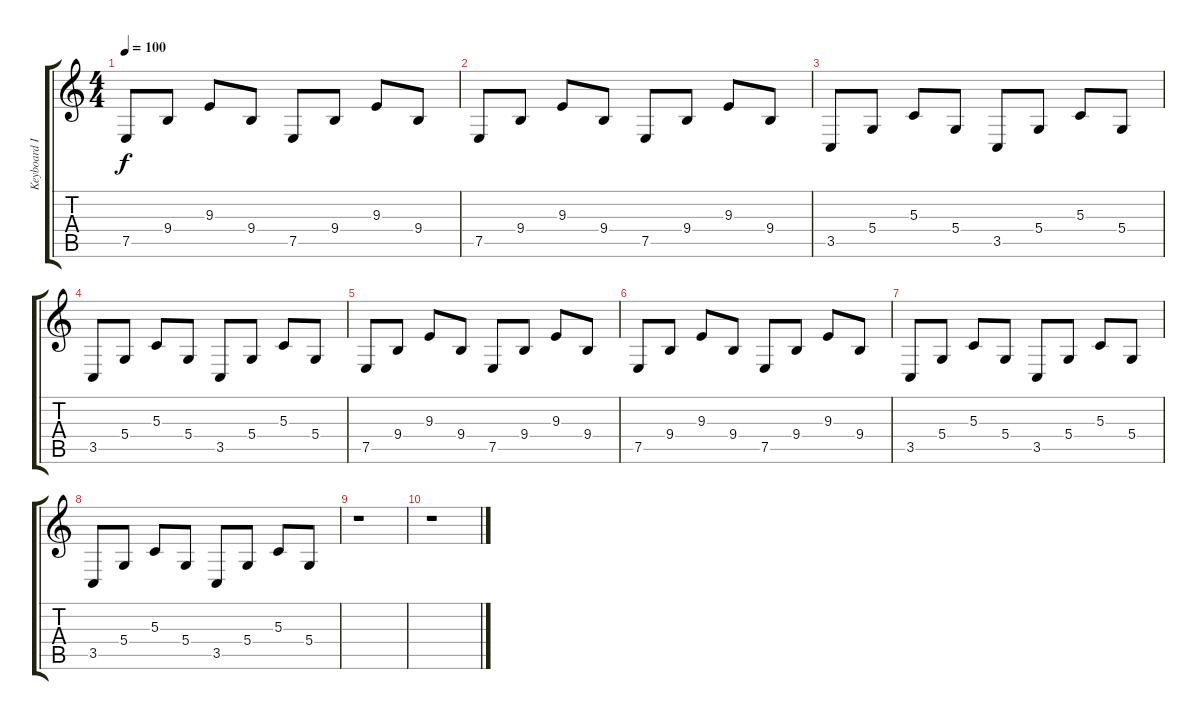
\track ("Keyboard I" "Keyboard I") {instrument churchorgan}
\staff {score tabs}
\tuning (E4 B3 G3 D3 A2 E2) {hide}
\ts (4 4)
\tempo 100
\clef g2
\ks c
7.5.8{dy f} 9.4.8 9.3.8 9.4.8 7.5.8 9.4.8 9.3.8 9.4.8 |
7.5.8 9.4.8 9.3.8 9.4.8 7.5.8 9.4.8 9.3.8 9.4.8 |
3.5.8 5.4.8 5.3.8 5.4.8 3.5.8 5.4.8 5.3.8 5.4.8 |
3.5.8 5.4.8 5.3.8 5.4.8 3.5.8 5.4.8 5.3.8 5.4.8 |
7.5.8 9.4.8 9.3.8 9.4.8 7.5.8 9.4.8 9.3.8 9.4.8 |
7.5.8 9.4.8 9.3.8 9.4.8 7.5.8 9.4.8 9.3.8 9.4.8 |
3.5.8 5.4.8 5.3.8 5.4.8 3.5.8 5.4.8 5.3.8 5.4.8 |
3.5.8 5.4.8 5.3.8 5.4.8 3.5.8 5.4.8 5.3.8 5.4.8 |
r.1 |
r.1
